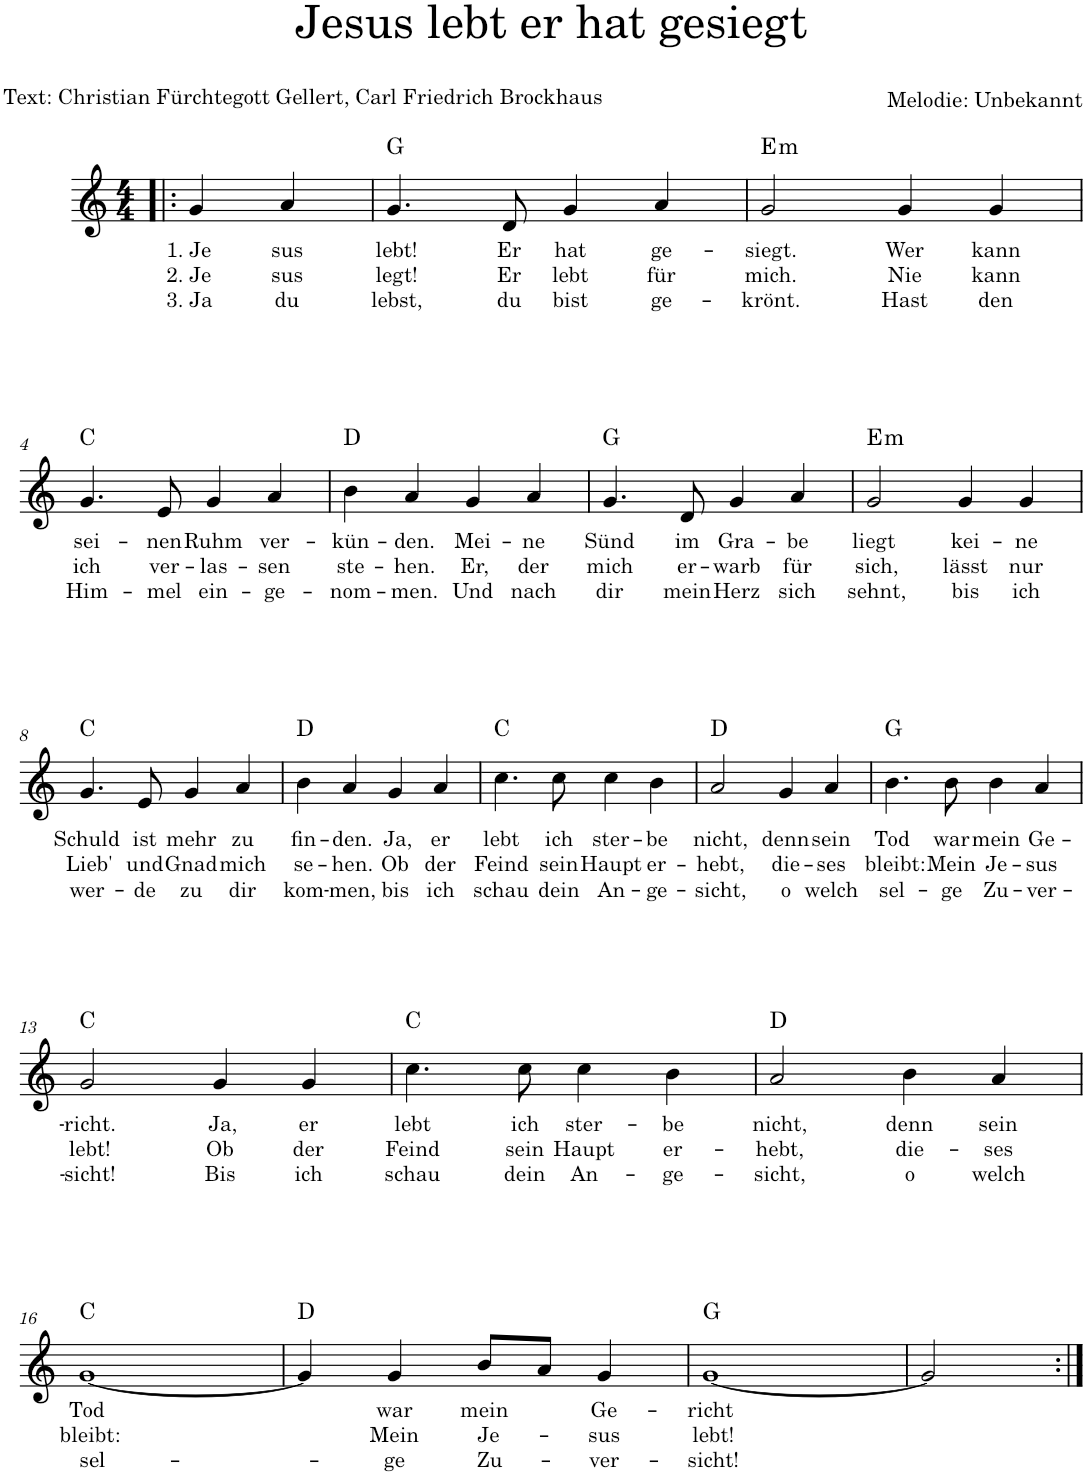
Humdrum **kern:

**kern	**text	**text	**text	**harte
*part1	*part1	*part1	*part1	*part1
*staff1	*staff1	*staff1	*staff1	*
*I"Piano	*	*	*	*
*I'Pno.	*	*	*	*
*clefG2	*	*	*	*
*k[]	*	*	*	*
*M4/4	*	*	*	*
=1!|:	=1!|:	=1!|:	=1!|:	=1!|:
!	!LO:LY:b	!LO:LY:b	!LO:LY:b	!
4g/	1. Je	2. Je	3. Ja	.
!	!LO:LY:b	!LO:LY:b	!LO:LY:b	!
4a/	sus	sus	du	.
=2	=2	=2	=2	=2
!	!LO:LY:b	!LO:LY:b	!LO:LY:b	!
4.g/	lebt!	legt!	lebst,	G:maj
!	!LO:LY:b	!LO:LY:b	!LO:LY:b	!
8d/	Er	Er	du	.
!	!LO:LY:b	!LO:LY:b	!LO:LY:b	!
4g/	hat	lebt	bist	.
!	!LO:LY:b	!LO:LY:b	!LO:LY:b	!
4a/	ge-	für	ge-	.
=3	=3	=3	=3	=3
!	!LO:LY:b	!LO:LY:b	!LO:LY:b	!LO:H:kt=m
2g/	-siegt.	mich.	-krönt.	E:min
!	!LO:LY:b	!LO:LY:b	!LO:LY:b	!
4g/	Wer	Nie	Hast	.
!	!LO:LY:b	!LO:LY:b	!LO:LY:b	!
4g/	kann	kann	den	.
!!LO:LB:g=z
=4	=4	=4	=4	=4
!	!LO:LY:b	!LO:LY:b	!LO:LY:b	!
4.g/	sei-	ich	Him-	C:maj
!	!LO:LY:b	!LO:LY:b	!LO:LY:b	!
8e/	-nen	ver-	-mel	.
!	!LO:LY:b	!LO:LY:b	!LO:LY:b	!
4g/	Ruhm	-las-	ein-	.
!	!LO:LY:b	!LO:LY:b	!LO:LY:b	!
4a/	ver-	-sen	-ge-	.
=5	=5	=5	=5	=5
!	!LO:LY:b	!LO:LY:b	!LO:LY:b	!
4b\	kün-	ste-	-nom-	D:maj
!	!LO:LY:b	!LO:LY:b	!LO:LY:b	!
4a/	-den.	-hen.	-men.	.
!	!LO:LY:b	!LO:LY:b	!LO:LY:b	!
4g/	Mei-	Er,	Und	.
!	!LO:LY:b	!LO:LY:b	!LO:LY:b	!
4a/	-ne	der	nach	.
=6	=6	=6	=6	=6
!	!LO:LY:b	!LO:LY:b	!LO:LY:b	!
4.g/	Sünd	mich	dir	G:maj
!	!LO:LY:b	!LO:LY:b	!LO:LY:b	!
8d/	im	er-	mein	.
!	!LO:LY:b	!LO:LY:b	!LO:LY:b	!
4g/	Gra-	-warb	Herz	.
!	!LO:LY:b	!LO:LY:b	!LO:LY:b	!
4a/	-be	für	sich	.
=7	=7	=7	=7	=7
!	!LO:LY:b	!LO:LY:b	!LO:LY:b	!LO:H:kt=m
2g/	liegt	sich,	sehnt,	E:min
!	!LO:LY:b	!LO:LY:b	!LO:LY:b	!
4g/	kei-	lässt	bis	.
!	!LO:LY:b	!LO:LY:b	!LO:LY:b	!
4g/	-ne	nur	ich	.
!!LO:LB:g=z
=8	=8	=8	=8	=8
!	!LO:LY:b	!LO:LY:b	!LO:LY:b	!
4.g/	Schuld	Lieb'	wer-	C:maj
!	!LO:LY:b	!LO:LY:b	!LO:LY:b	!
8e/	ist	und	-de	.
!	!LO:LY:b	!LO:LY:b	!LO:LY:b	!
4g/	mehr	Gnad	zu	.
!	!LO:LY:b	!LO:LY:b	!LO:LY:b	!
4a/	zu	mich	dir	.
=9	=9	=9	=9	=9
!	!LO:LY:b	!LO:LY:b	!LO:LY:b	!
4b\	fin-	se-	kom-	D:maj
!	!LO:LY:b	!LO:LY:b	!LO:LY:b	!
4a/	-den.	-hen.	-men,	.
!	!LO:LY:b	!LO:LY:b	!LO:LY:b	!
4g/	Ja,	Ob	bis	.
!	!LO:LY:b	!LO:LY:b	!LO:LY:b	!
4a/	er	der	ich	.
=10	=10	=10	=10	=10
!	!LO:LY:b	!LO:LY:b	!LO:LY:b	!
4.cc\	lebt	Feind	schau	C:maj
!	!LO:LY:b	!LO:LY:b	!LO:LY:b	!
8cc\	ich	sein	dein	.
!	!LO:LY:b	!LO:LY:b	!LO:LY:b	!
4cc\	ster-	Haupt	An-	.
!	!LO:LY:b	!LO:LY:b	!LO:LY:b	!
4b\	-be	er-	-ge-	.
=11	=11	=11	=11	=11
!	!LO:LY:b	!LO:LY:b	!LO:LY:b	!
2a/	nicht,	-hebt,	-sicht,	D:maj
!	!LO:LY:b	!LO:LY:b	!LO:LY:b	!
4g/	denn	die-	o	.
!	!LO:LY:b	!LO:LY:b	!LO:LY:b	!
4a/	sein	-ses	welch	.
=12	=12	=12	=12	=12
!	!LO:LY:b	!LO:LY:b	!LO:LY:b	!
4.b\	Tod	bleibt:	sel-	G:maj
!	!LO:LY:b	!LO:LY:b	!LO:LY:b	!
8b\	war	Mein	-ge	.
!	!LO:LY:b	!LO:LY:b	!LO:LY:b	!
4b\	mein	Je-	Zu-	.
!	!LO:LY:b	!LO:LY:b	!LO:LY:b	!
4a/	Ge-	-sus	-ver-	.
!!LO:LB:g=z
=13	=13	=13	=13	=13
!	!LO:LY:b	!LO:LY:b	!LO:LY:b	!
2g/	-richt.	lebt!	-sicht!	C:maj
!	!LO:LY:b	!LO:LY:b	!LO:LY:b	!
4g/	Ja,	Ob	Bis	.
!	!LO:LY:b	!LO:LY:b	!LO:LY:b	!
4g/	er	der	ich	.
=14	=14	=14	=14	=14
!	!LO:LY:b	!LO:LY:b	!LO:LY:b	!
4.cc\	lebt	Feind	schau	C:maj
!	!LO:LY:b	!LO:LY:b	!LO:LY:b	!
8cc\	ich	sein	dein	.
!	!LO:LY:b	!LO:LY:b	!LO:LY:b	!
4cc\	ster-	Haupt	An-	.
!	!LO:LY:b	!LO:LY:b	!LO:LY:b	!
4b\	-be	er-	-ge-	.
=15	=15	=15	=15	=15
!	!LO:LY:b	!LO:LY:b	!LO:LY:b	!
2a/	nicht,	-hebt,	-sicht,	D:maj
!	!LO:LY:b	!LO:LY:b	!LO:LY:b	!
4b\	denn	die-	o	.
!	!LO:LY:b	!LO:LY:b	!LO:LY:b	!
4a/	sein	-ses	welch	.
!!LO:LB:g=z
=16	=16	=16	=16	=16
!	!LO:LY:b	!LO:LY:b	!LO:LY:b	!
[1g	Tod	bleibt:	sel-	C:maj
=17	=17	=17	=17	=17
4g/]	.	.	.	D:maj
!	!LO:LY:b	!LO:LY:b	!LO:LY:b	!
4g/	war	Mein	-ge	.
!	!LO:LY:b	!LO:LY:b	!LO:LY:b	!
8b/L	mein	Je-	Zu-	.
8a/J	.	.	.	.
!	!LO:LY:b	!LO:LY:b	!LO:LY:b	!
4g/	Ge-	-sus	ver-	.
=18	=18	=18	=18	=18
!	!LO:LY:b	!LO:LY:b	!LO:LY:b	!
[1g	-richt	lebt!	-sicht!	G:maj
=19	=19	=19	=19	=19
2g/]	.	.	.	.
=:|!	=:|!	=:|!	=:|!	=:|!
*-	*-	*-	*-	*-
